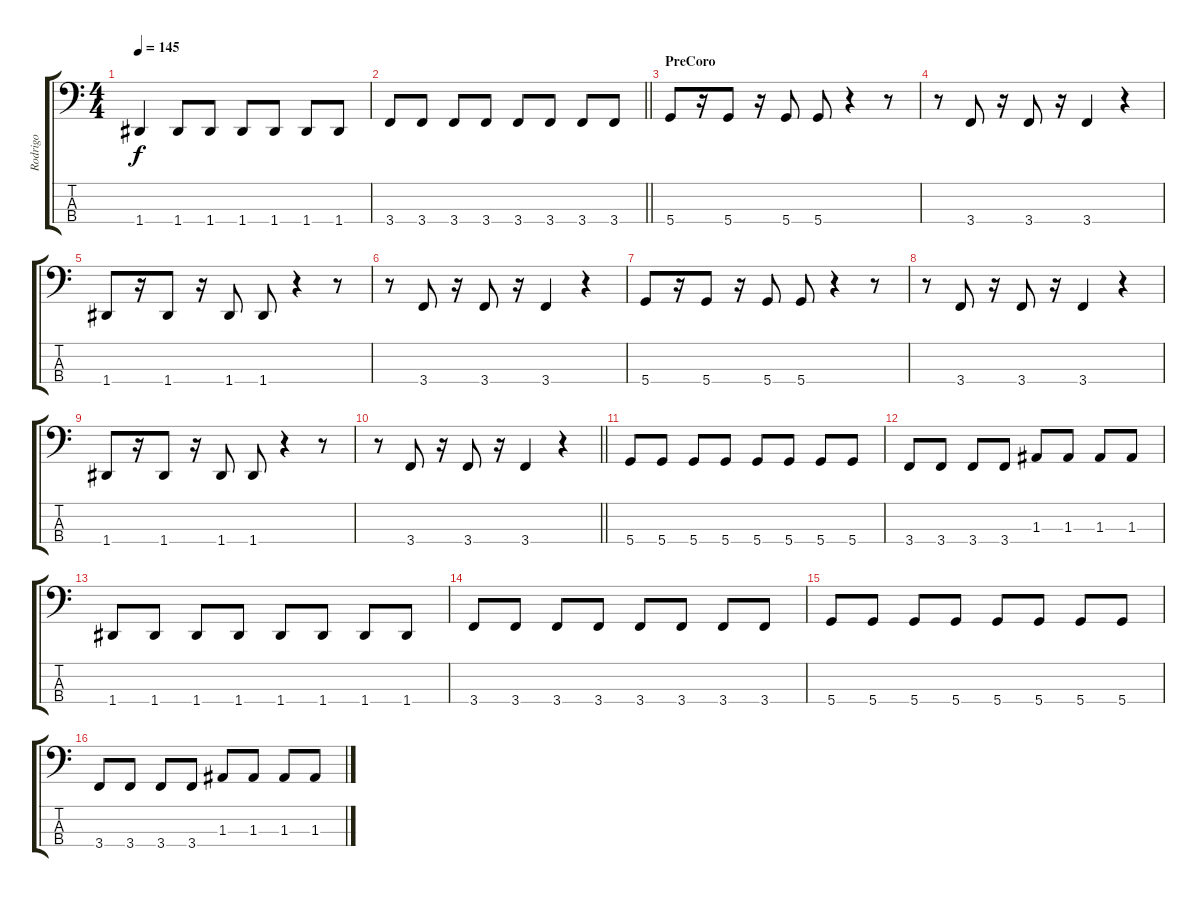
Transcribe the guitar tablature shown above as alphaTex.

\track ("Rodrigo" "Rodrigo") {instrument electricbassfinger}
\staff {score tabs}
\tuning (Ab2 D2 A1 D1) {hide}
\ts (4 4)
\tempo 145
\clef f4
\ks c
1.4.4{dy f} 1.4.8 1.4.8 1.4.8 1.4.8 1.4.8 1.4.8 |
\barLineRight lightlight
3.4.8 3.4.8 3.4.8 3.4.8 3.4.8 3.4.8 3.4.8 3.4.8 |
\section ("" "PreCoro")
5.4.8 r.16 5.4.8 r.16 5.4.8 5.4.8 r.4 r.8 |
r.8 3.4.8 r.16 3.4.8 r.16 3.4.4 r.4 |
1.4.8 r.16 1.4.8 r.16 1.4.8 1.4.8 r.4 r.8 |
r.8 3.4.8 r.16 3.4.8 r.16 3.4.4 r.4 |
5.4.8 r.16 5.4.8 r.16 5.4.8 5.4.8 r.4 r.8 |
r.8 3.4.8 r.16 3.4.8 r.16 3.4.4 r.4 |
1.4.8 r.16 1.4.8 r.16 1.4.8 1.4.8 r.4 r.8 |
\barLineRight lightlight
r.8 3.4.8 r.16 3.4.8 r.16 3.4.4 r.4 |
5.4.8 5.4.8 5.4.8 5.4.8 5.4.8 5.4.8 5.4.8 5.4.8 |
3.4.8 3.4.8 3.4.8 3.4.8 1.3.8 1.3.8 1.3.8 1.3.8 |
1.4.8 1.4.8 1.4.8 1.4.8 1.4.8 1.4.8 1.4.8 1.4.8 |
3.4.8 3.4.8 3.4.8 3.4.8 3.4.8 3.4.8 3.4.8 3.4.8 |
5.4.8 5.4.8 5.4.8 5.4.8 5.4.8 5.4.8 5.4.8 5.4.8 |
3.4.8 3.4.8 3.4.8 3.4.8 1.3.8 1.3.8 1.3.8 1.3.8
